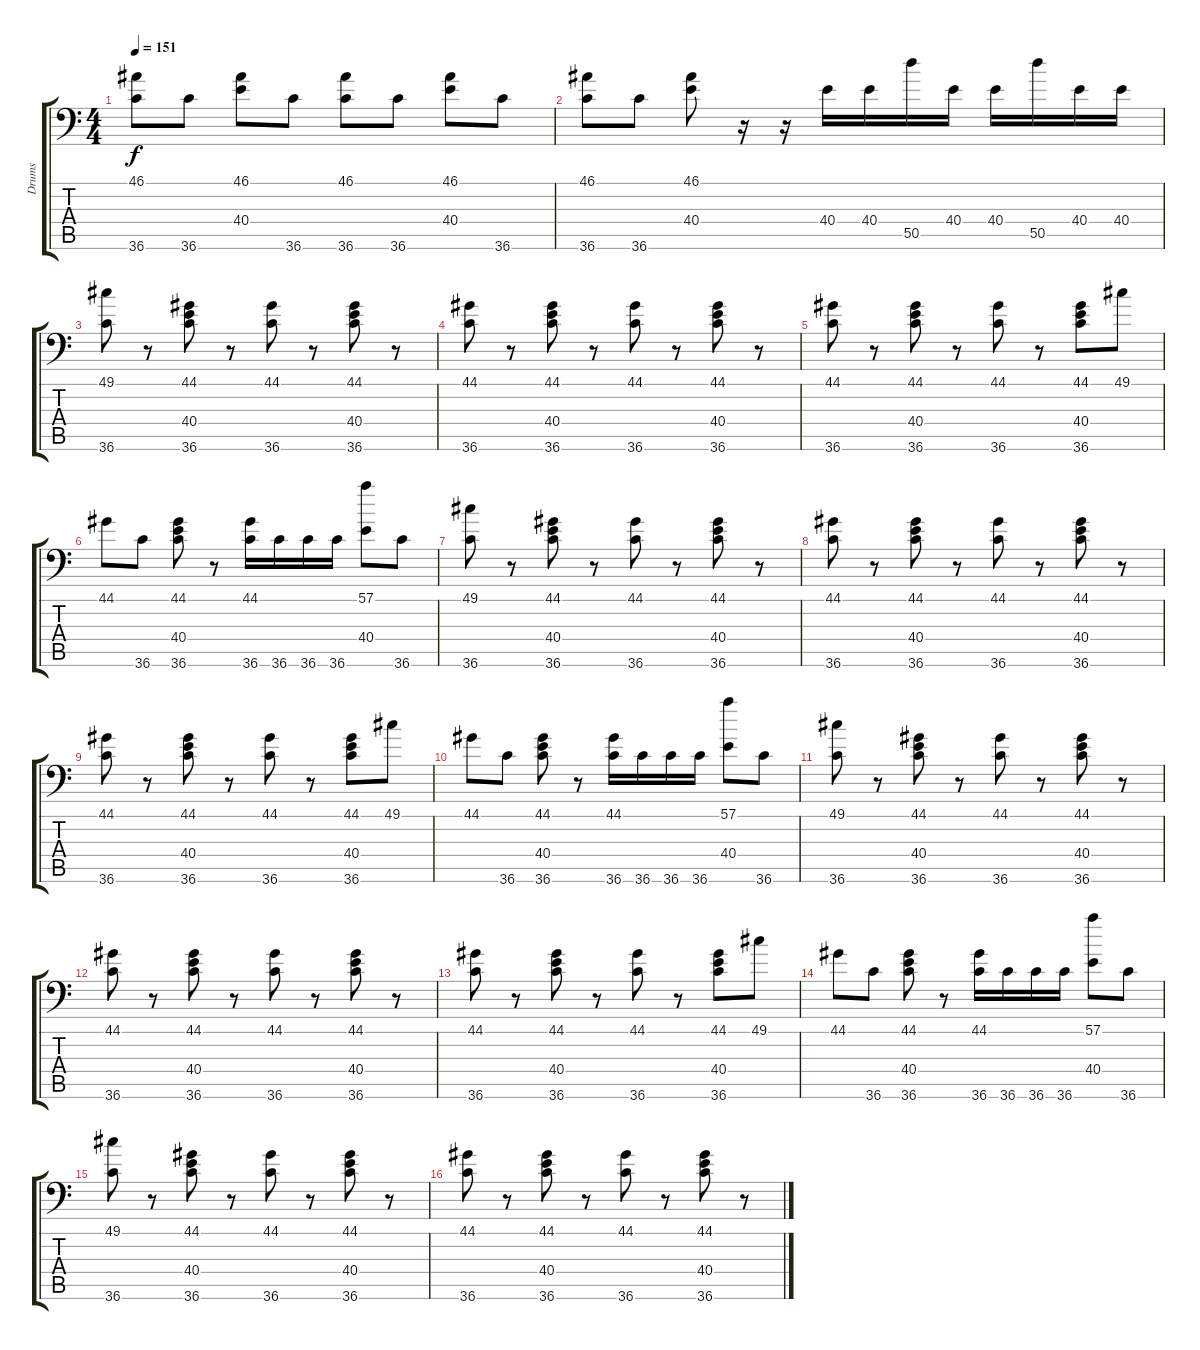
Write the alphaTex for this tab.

\track ("Drums" "Drums") {instrument acousticgrandpiano}
\staff {score tabs}
\tuning (C-1 C-1 C-1 C-1 C-1 C-1) {hide}
\ts (4 4)
\tempo 151
\clef f4
\ks c
(46.1 36.6).8{dy f} 36.6.8 (46.1 40.4).8 36.6.8 (46.1 36.6).8 36.6.8 (46.1 40.4).8 36.6.8 |
(46.1 36.6).8 36.6.8 (46.1 40.4).8 r.16 r.16 40.4.16 40.4.16 50.5.16 40.4.16 40.4.16 50.5.16 40.4.16 40.4.16 |
(49.1 36.6).8 r.8 (44.1 40.4 36.6).8 r.8 (44.1 36.6).8 r.8 (44.1 40.4 36.6).8 r.8 |
(44.1 36.6).8 r.8 (44.1 40.4 36.6).8 r.8 (44.1 36.6).8 r.8 (44.1 40.4 36.6).8 r.8 |
(44.1 36.6).8 r.8 (44.1 40.4 36.6).8 r.8 (44.1 36.6).8 r.8 (44.1 40.4 36.6).8 49.1.8 |
44.1.8 36.6.8 (44.1 40.4 36.6).8 r.8 (44.1 36.6).16 36.6.16 36.6.16 36.6.16 (57.1 40.4).8 36.6.8 |
(49.1 36.6).8 r.8 (44.1 40.4 36.6).8 r.8 (44.1 36.6).8 r.8 (44.1 40.4 36.6).8 r.8 |
(44.1 36.6).8 r.8 (44.1 40.4 36.6).8 r.8 (44.1 36.6).8 r.8 (44.1 40.4 36.6).8 r.8 |
(44.1 36.6).8 r.8 (44.1 40.4 36.6).8 r.8 (44.1 36.6).8 r.8 (44.1 40.4 36.6).8 49.1.8 |
44.1.8 36.6.8 (44.1 40.4 36.6).8 r.8 (44.1 36.6).16 36.6.16 36.6.16 36.6.16 (57.1 40.4).8 36.6.8 |
(49.1 36.6).8 r.8 (44.1 40.4 36.6).8 r.8 (44.1 36.6).8 r.8 (44.1 40.4 36.6).8 r.8 |
(44.1 36.6).8 r.8 (44.1 40.4 36.6).8 r.8 (44.1 36.6).8 r.8 (44.1 40.4 36.6).8 r.8 |
(44.1 36.6).8 r.8 (44.1 40.4 36.6).8 r.8 (44.1 36.6).8 r.8 (44.1 40.4 36.6).8 49.1.8 |
44.1.8 36.6.8 (44.1 40.4 36.6).8 r.8 (44.1 36.6).16 36.6.16 36.6.16 36.6.16 (57.1 40.4).8 36.6.8 |
(49.1 36.6).8 r.8 (44.1 40.4 36.6).8 r.8 (44.1 36.6).8 r.8 (44.1 40.4 36.6).8 r.8 |
(44.1 36.6).8 r.8 (44.1 40.4 36.6).8 r.8 (44.1 36.6).8 r.8 (44.1 40.4 36.6).8 r.8
